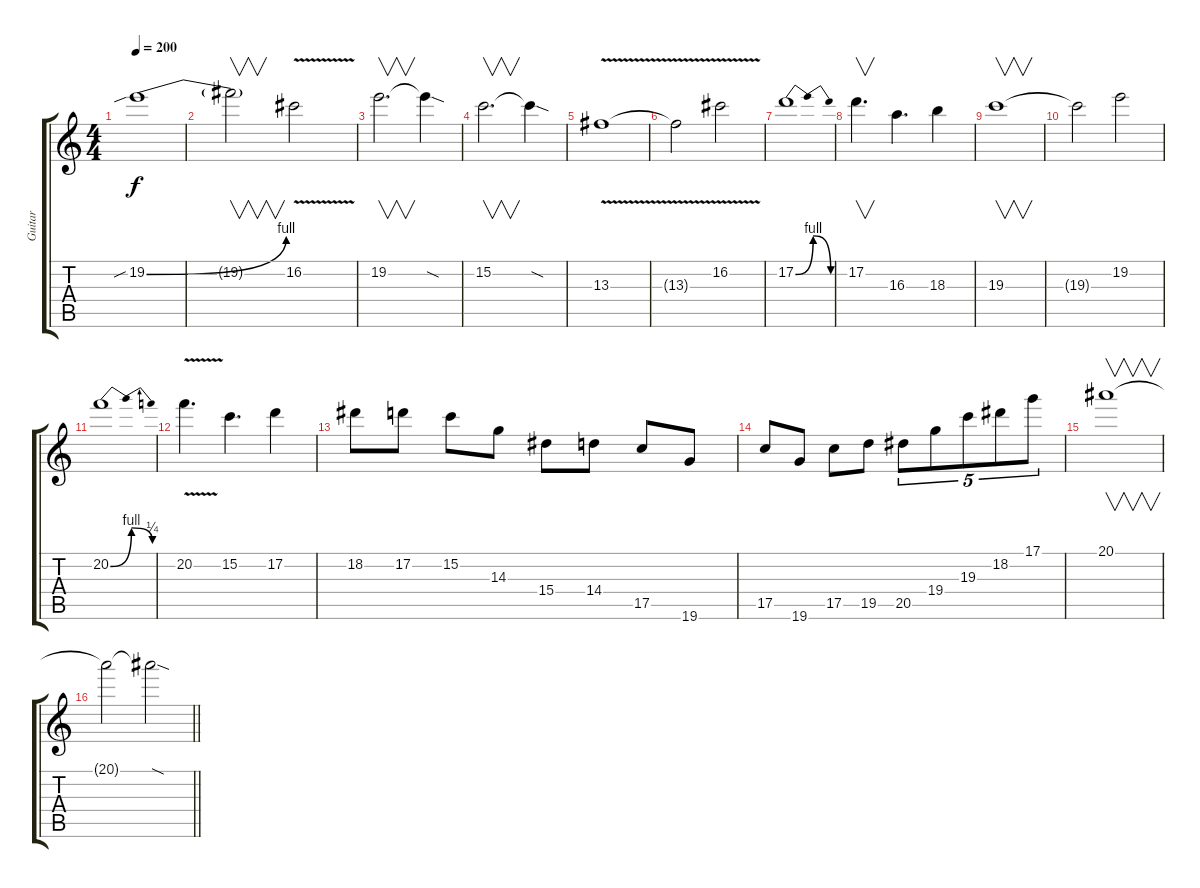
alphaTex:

\track ("Guitar" "Guitar") {instrument distortionguitar}
\staff {score tabs}
\tuning (D4 A3 F3 C3 G2 C2) {hide}
\ts (4 4)
\tempo 200
\clef g2
\ks c
19.2{be (bend 0 0 60 4) sib}.1{dy f balance 6} |
19.2{t}.2{v} 16.2{v}.2 |
19.2.2{v d} 19.2{sod t}.4 |
15.2.2{v d} 15.2{sod t}.4 |
13.3{v}.1 |
13.3{t}.2 16.2{v}.2 |
17.2{be (bendrelease 0 0 16 4 30 4 60 0)}.1 |
17.2.4{v d} 16.3.4{d} 18.3.4 |
19.3.1{v} |
19.3{t}.2 19.2.2 |
20.2{be (bendrelease 0 0 15 4 30 4 60 1)}.1 |
20.2{v}.4{d} 15.2.4{d} 17.2.4 |
18.2.8 17.2.8 15.2.8 14.3.8 15.4.8 14.4.8 17.5.8 19.6.8 |
17.5.8 19.6.8 17.5.8 19.5.8 20.5.8{tu (5 4)} 19.4.8{tu (5 4)} 19.3.8{tu (5 4)} 18.2.8{tu (5 4)} 17.1.8{tu (5 4)} |
20.1.1{v} |
\barLineRight lightlight
20.1{t}.2 20.1{sod t}.2
